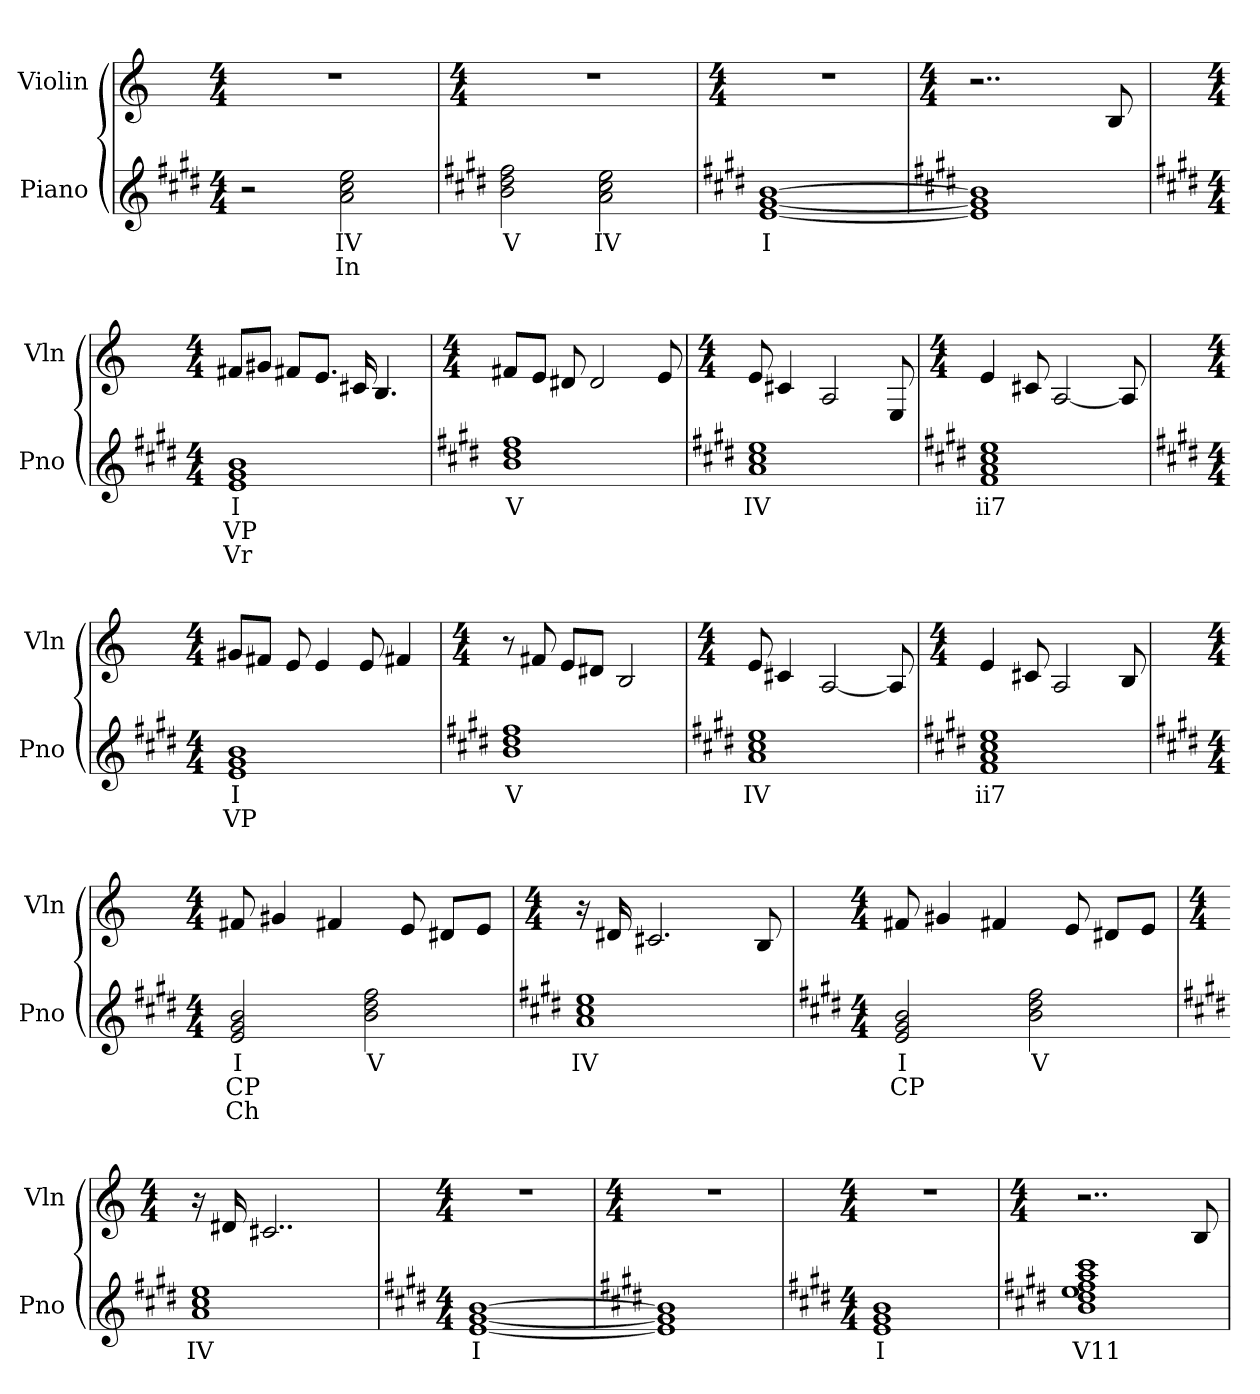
**kern	**text	**text	**text	**kern
*part2	*part2	*part2	*part2	*part1
*staff2	*staff2	*staff2	*staff2	*staff1
*I"Piano	*	*	*	*I"Violin
*I'Pno	*	*	*	*I'Vln
*k[f#c#g#d#]	*	*	*	*
*E:	*	*	*	*
*M4/4	*	*	*	*M4/4
=	=	=	=	=
2r	.	.	.	1r
2a 2cc# 2ee	IV	In	.	.
=	=	=	=	=
*k[f#c#g#d#]	*	*	*	*
*E:	*	*	*	*
*	*	*	*	*M4/4
2b 2dd# 2ff#	V	.	.	1r
2a 2cc# 2ee	IV	.	.	.
=	=	=	=	=
*k[f#c#g#d#]	*	*	*	*
*E:	*	*	*	*
*	*	*	*	*M4/4
[1e [1g# [1b	I	.	.	1r
=	=	=	=	=
*k[f#c#g#d#]	*	*	*	*
*E:	*	*	*	*
*	*	*	*	*M4/4
1e] 1g#] 1b]	.	.	.	2..r
.	.	.	.	8B
=	=	=	=	=
*k[f#c#g#d#]	*	*	*	*
*E:	*	*	*	*
*M4/4	*	*	*	*M4/4
1e 1g# 1b	I	VP	Vr	8f#XL
.	.	.	.	8g#XJ
.	.	.	.	8f#XL
.	.	.	.	8.eJ
.	.	.	.	16c#X
.	.	.	.	4.B
=	=	=	=	=
*k[f#c#g#d#]	*	*	*	*
*E:	*	*	*	*
*	*	*	*	*M4/4
1b 1dd# 1ff#	V	.	.	8f#XL
.	.	.	.	8eJ
.	.	.	.	8d#X
.	.	.	.	2d#
.	.	.	.	8e
=	=	=	=	=
*k[f#c#g#d#]	*	*	*	*
*E:	*	*	*	*
*	*	*	*	*M4/4
1a 1cc# 1ee	IV	.	.	8e
.	.	.	.	4c#X
.	.	.	.	2A
.	.	.	.	8E
=	=	=	=	=
*k[f#c#g#d#]	*	*	*	*
*E:	*	*	*	*
*	*	*	*	*M4/4
1f# 1a 1cc# 1ee	ii7	.	.	4e
.	.	.	.	8c#X
.	.	.	.	[2A
.	.	.	.	8A]
=	=	=	=	=
*k[f#c#g#d#]	*	*	*	*
*E:	*	*	*	*
*M4/4	*	*	*	*M4/4
1e 1g# 1b	I	VP	.	8g#XL
.	.	.	.	8f#XJ
.	.	.	.	8e
.	.	.	.	4e
.	.	.	.	8e
.	.	.	.	4f#X
=	=	=	=	=
*k[f#c#g#d#]	*	*	*	*
*E:	*	*	*	*
*	*	*	*	*M4/4
1b 1dd# 1ff#	V	.	.	8r
.	.	.	.	8f#X
.	.	.	.	8eL
.	.	.	.	8d#XJ
.	.	.	.	2B
=	=	=	=	=
*k[f#c#g#d#]	*	*	*	*
*E:	*	*	*	*
*	*	*	*	*M4/4
1a 1cc# 1ee	IV	.	.	8e
.	.	.	.	4c#X
.	.	.	.	[2A
.	.	.	.	8A]
=	=	=	=	=
*k[f#c#g#d#]	*	*	*	*
*E:	*	*	*	*
*	*	*	*	*M4/4
1f# 1a 1cc# 1ee	ii7	.	.	4e
.	.	.	.	8c#X
.	.	.	.	2A
.	.	.	.	8B
=	=	=	=	=
*k[f#c#g#d#]	*	*	*	*
*E:	*	*	*	*
*M4/4	*	*	*	*M4/4
2e 2g# 2b	I	CP	Ch	8f#X
.	.	.	.	4g#X
.	.	.	.	4f#X
2b 2dd# 2ff#	V	.	.	.
.	.	.	.	8e
.	.	.	.	8d#XL
.	.	.	.	8eJ
=	=	=	=	=
*k[f#c#g#d#]	*	*	*	*
*E:	*	*	*	*
*	*	*	*	*M4/4
1a 1cc# 1ee	IV	.	.	16r
.	.	.	.	16d#X
.	.	.	.	2.c#X
.	.	.	.	8B
=	=	=	=	=
*k[f#c#g#d#]	*	*	*	*
*E:	*	*	*	*
*M4/4	*	*	*	*M4/4
2e 2g# 2b	I	CP	.	8f#X
.	.	.	.	4g#X
.	.	.	.	4f#X
2b 2dd# 2ff#	V	.	.	.
.	.	.	.	8e
.	.	.	.	8d#XL
.	.	.	.	8eJ
=	=	=	=	=
*k[f#c#g#d#]	*	*	*	*
*E:	*	*	*	*
*	*	*	*	*M4/4
1a 1cc# 1ee	IV	.	.	16r
.	.	.	.	16d#X
.	.	.	.	2..c#X
=	=	=	=	=
*k[f#c#g#d#]	*	*	*	*
*E:	*	*	*	*
*M4/4	*	*	*	*M4/4
[1e [1g# [1b	I	.	.	1r
=	=	=	=	=
*k[f#c#g#d#]	*	*	*	*
*E:	*	*	*	*
*	*	*	*	*M4/4
1e] 1g#] 1b]	.	.	.	1r
=	=	=	=	=
*k[f#c#g#d#]	*	*	*	*
*E:	*	*	*	*
*M4/4	*	*	*	*M4/4
1e 1g# 1b	I	.	.	1r
=	=	=	=	=
*k[f#c#g#d#]	*	*	*	*
*E:	*	*	*	*
*	*	*	*	*M4/4
1b 1dd# 1ff# 1aa 1ccc# 1ee	V11	.	.	2..r
.	.	.	.	8B
=	=	=	=	=
*-	*-	*-	*-	*-
